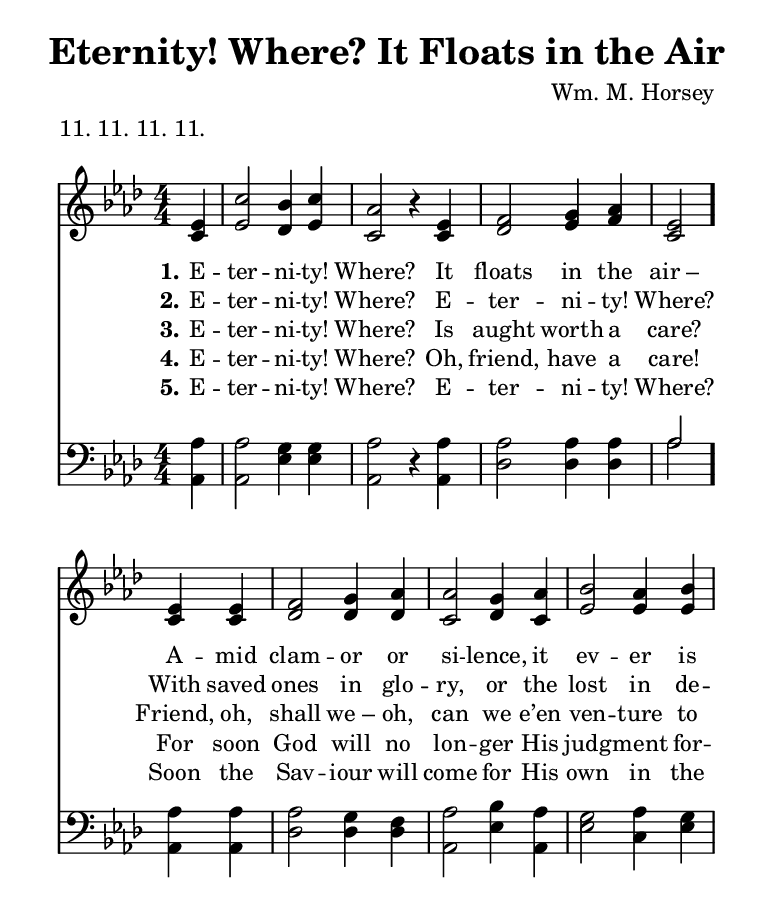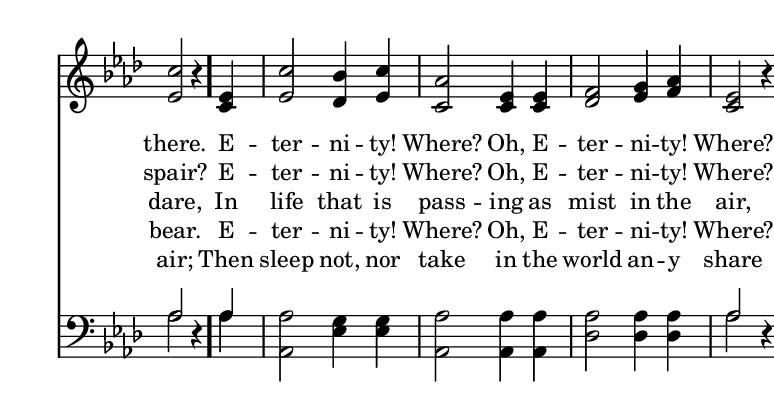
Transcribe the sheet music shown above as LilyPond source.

\include "common/global.ily"
\paper {
  \include "common/paper.ily"
  ragged-bottom = ##t
  system-count = 3
page-count = 2

}

\header{
  %gospel
  hymnnumber = "51"
  title = "Eternity! Where? It Floats in the Air"
  tunename = "Eternity"
  meter = "11. 11. 11. 11."
  poet = ""
  composer = "Wm. M. Horsey"
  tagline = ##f
}

% for fermata in MIDI
ta = { \tempo 4=100 }
tb = { \tempo 4=50  }

patternAA = {    c4 | c2 c4 c4 | c2 c4 c4 | c2 c4 c4 | c2 c4 }
patternAB = { c4 c4 | c2 c4 c4 | c2 c4 c4 | c2 c4 c4 | c2 c4 }

global = {
  \include "common/overrides.ily"
  \override Staff.TimeSignature.style = #'numbered
  \time 4/4
  \override Score.MetronomeMark.transparent = ##t % hide all fermata changes too
  \ta
  \key aes \major
  \partial 4
  \autoBeamOff
}

notesSoprano = {
\global
\relative c' {

  \changePitch \patternAA { ees     | c' bes c | aes r ees   | f g aes     | ees   }
  \changePitch \patternAB { ees ees | f g aes  | aes g aes   | bes aes bes | c r   }
  \changePitch \patternAA { ees,    | c' bes c | aes ees ees | f g aes     | ees r }
  \changePitch \patternAA { ees     | f g aes  | aes g aes   | bes c bes   | aes r }

  \bar "|."

}
}

notesAlto = {
\global
\relative e' {

  \changePitch \patternAA { c   | ees des ees | c r c   | des ees f   | c     }
  \changePitch \patternAB { c c | des des des | c des c | ees ees ees | ees r }
  \changePitch \patternAA { c   | ees des ees | c c c   | des ees f   | c r   }
  \changePitch \patternAA { c   | des des des | c des c | des ees des | c     }

}
}

notesTenor = {
\global
\relative a {

  \changePitch \patternAA { aes     | aes g g | aes r aes   | aes aes aes | aes   }
  \changePitch \patternAB { aes aes | aes g f | aes bes aes | g aes g     | aes r }
  \changePitch \patternAA { aes     | aes g g | aes aes aes | aes aes aes | aes r }
  \changePitch \patternAA { aes     | aes g f | aes bes aes | g g g       | aes r }

}
}

notesBass = {
\global
\relative f, {

\changePitch \patternAA { aes      | aes ees' ees  | aes, r aes    | des des des  | aes'   }
\changePitch \patternAB { aes, aes | des des des   | aes ees' aes, | ees' c ees   | aes r  }
\changePitch \patternAA { aes      | aes, ees' ees | aes, aes aes  | des des des  | aes' r }
\changePitch \patternAA { aes,     | des des des   | aes ees' aes, | ees' ees ees | aes,   }

}
}

wordsA = \lyricmode {
\set stanza = "1."

E -- ter -- ni -- ty! Where? It floats in the air_– \bar "."
A -- mid clam -- or or si -- lence, it ev -- er is there. \bar "."
E -- ter -- ni -- ty! Where? Oh, E -- ter -- ni -- ty! Where? \bar "."
The ques -- tion so sol -- emn_– E -- ter -- ni -- ty! Where? \bar "."

}

wordsB = \lyricmode {
\set stanza = "2."

E -- ter -- ni -- ty! Where? E -- ter -- ni -- ty! Where?
With saved ones in glo -- ry, or the lost in de -- spair?
E -- ter -- ni -- ty! Where? Oh, E -- ter -- ni -- ty! Where?
With one or the oth -- er_– E -- ter -- ni -- ty! Where?

}

wordsC = \lyricmode {
\set stanza = "3."

E -- ter -- ni -- ty! Where? Is aught worth a care?
Friend, oh, shall we_– oh, can we e’en ven -- ture to dare,
In life that is pass -- ing as mist in the air,
Do aught till we set -- tle E -- ter -- ni -- ty_– where?

}

wordsD = \lyricmode {
\set stanza = "4."

E -- ter -- ni -- ty! Where? Oh, friend, have a care!
For soon God will no lon -- ger His judg -- ment for -- bear.
E -- ter -- ni -- ty! Where? Oh, E -- ter -- ni -- ty! Where?
This night may de -- cide your E -- ter -- ni -- ty_– where?

}

wordsE = \lyricmode {
\set stanza = "5."

E -- ter -- ni -- ty! Where? E -- ter -- ni -- ty! Where?
Soon the Sav -- iour will come for His own in the air;
Then sleep not, nor take in the world an -- y share
Till an -- swered this ques -- tion_– E -- ter -- ni -- ty! Where?

}

\score {
  \context ChoirStaff <<
    \context Staff = upper <<
      \set Staff.autoBeaming = ##f
      \set ChoirStaff.systemStartDelimiter = #'SystemStartBar
      \set ChoirStaff.printPartCombineTexts = ##f
      \partcombine #'(2 . 11) \notesSoprano \notesAlto
      \context NullVoice = sopranos { \voiceOne << \notesSoprano >> }
      \context Lyrics = one   \lyricsto sopranos \wordsA
      \context Lyrics = two   \lyricsto sopranos \wordsB
      \context Lyrics = three \lyricsto sopranos \wordsC
      \context Lyrics = four  \lyricsto sopranos \wordsD
      \context Lyrics = five  \lyricsto sopranos \wordsE
    >>
    \context Staff = men <<
      \set Staff.autoBeaming = ##f
      \clef bass
      \set ChoirStaff.printPartCombineTexts = ##f
      \partcombine #'(2 . 11) \notesTenor \notesBass
    >>
  >>
  \layout {
    \include "common/layout.ily"
  }
  #(cond ((ly:get-option 'eog-midi-permitted) #{ \midi{
    \include "common/midi.ily"
  } #}))
}

\version "2.19.49"  % necessary for upgrading to future LilyPond versions.

% vi:set et ts=2 sw=2 ai nocindent syntax=lilypond:
